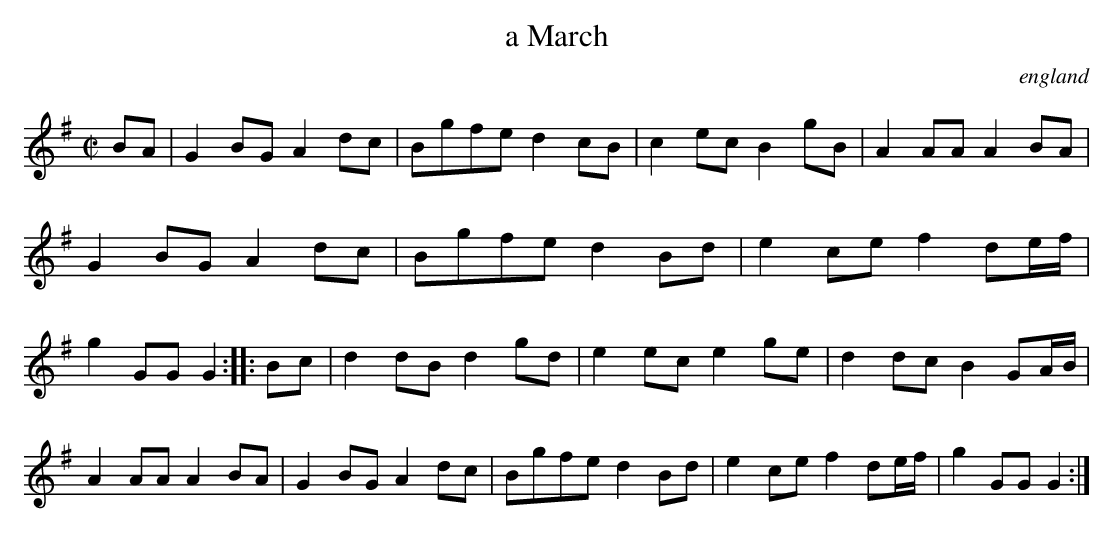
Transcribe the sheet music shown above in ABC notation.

X:1
T:a March
O:england
M:C|
K:G
BA|G2BG A2dc|Bgfe d2cB|c2ec B2gB|A2AA A2BA|\
G2BG A2dc|Bgfe d2Bd|e2ce f2de/2f/2|g2GG G2::\
Bc|d2dB d2gd|e2ec e2ge|\
d2dc B2GA/2B/2|A2AAA2BA|\
G2BGA2dc|Bgfe d2Bd|e2 ce f2 de/2f/2|g2GGG2:|
